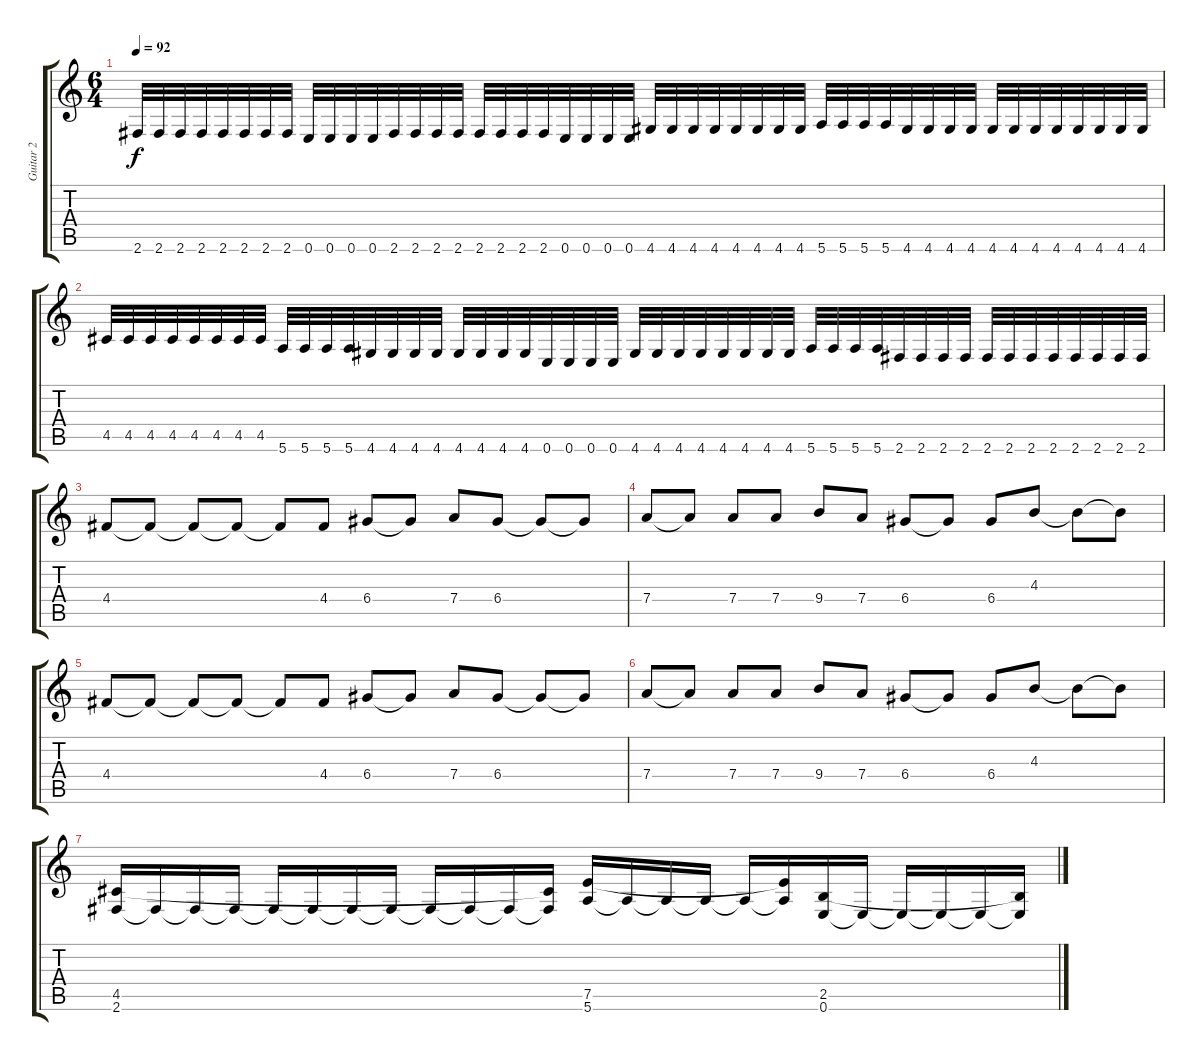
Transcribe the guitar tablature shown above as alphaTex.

\track ("Guitar 2" "Guitar 2") {instrument distortionguitar}
\staff {score tabs}
\tuning (E4 B3 G3 D3 A2 E2) {hide}
\ts (6 4)
\tempo 92
\clef g2
\ks c
2.6.32{dy f} 2.6.32 2.6.32 2.6.32 2.6.32 2.6.32 2.6.32 2.6.32 0.6.32 0.6.32 0.6.32 0.6.32 2.6.32 2.6.32 2.6.32 2.6.32 2.6.32 2.6.32 2.6.32 2.6.32 0.6.32 0.6.32 0.6.32 0.6.32 4.6.32 4.6.32 4.6.32 4.6.32 4.6.32 4.6.32 4.6.32 4.6.32 5.6.32 5.6.32 5.6.32 5.6.32 4.6.32 4.6.32 4.6.32 4.6.32 4.6.32 4.6.32 4.6.32 4.6.32 4.6.32 4.6.32 4.6.32 4.6.32 |
4.5.32 4.5.32 4.5.32 4.5.32 4.5.32 4.5.32 4.5.32 4.5.32 5.6.32 5.6.32 5.6.32 5.6.32 4.6.32 4.6.32 4.6.32 4.6.32 4.6.32 4.6.32 4.6.32 4.6.32 0.6.32 0.6.32 0.6.32 0.6.32 4.6.32 4.6.32 4.6.32 4.6.32 4.6.32 4.6.32 4.6.32 4.6.32 5.6.32 5.6.32 5.6.32 5.6.32 2.6.32 2.6.32 2.6.32 2.6.32 2.6.32 2.6.32 2.6.32 2.6.32 2.6.32 2.6.32 2.6.32 2.6.32 |
4.4.8 4.4{t}.8 4.4{t}.8 4.4{t}.8 4.4{t}.8 4.4.8 6.4.8 6.4{t}.8 7.4.8 6.4.8 6.4{t}.8 6.4{t}.8 |
7.4.8 7.4{t}.8 7.4.8 7.4.8 9.4.8 7.4.8 6.4.8 6.4{t}.8 6.4.8 4.3.8 4.3{t}.8 4.3{t}.8 |
4.4.8 4.4{t}.8 4.4{t}.8 4.4{t}.8 4.4{t}.8 4.4.8 6.4.8 6.4{t}.8 7.4.8 6.4.8 6.4{t}.8 6.4{t}.8 |
7.4.8 7.4{t}.8 7.4.8 7.4.8 9.4.8 7.4.8 6.4.8 6.4{t}.8 6.4.8 4.3.8 4.3{t}.8 4.3{t}.8 |
(4.5 2.6).16 2.6{t}.16 2.6{t}.16 2.6{t}.16 2.6{t}.16 2.6{t}.16 2.6{t}.16 2.6{t}.16 2.6{t}.16 2.6{t}.16 2.6{t}.16 (4.5{t} 2.6{t}).16 (7.5 5.6).16 5.6{t}.16 5.6{t}.16 5.6{t}.16 5.6{t}.16 (7.5{t} 5.6{t}).16 (2.5 0.6).16 0.6{t}.16 0.6{t}.16 0.6{t}.16 0.6{t}.16 (2.5{t} 0.6{t}).16
